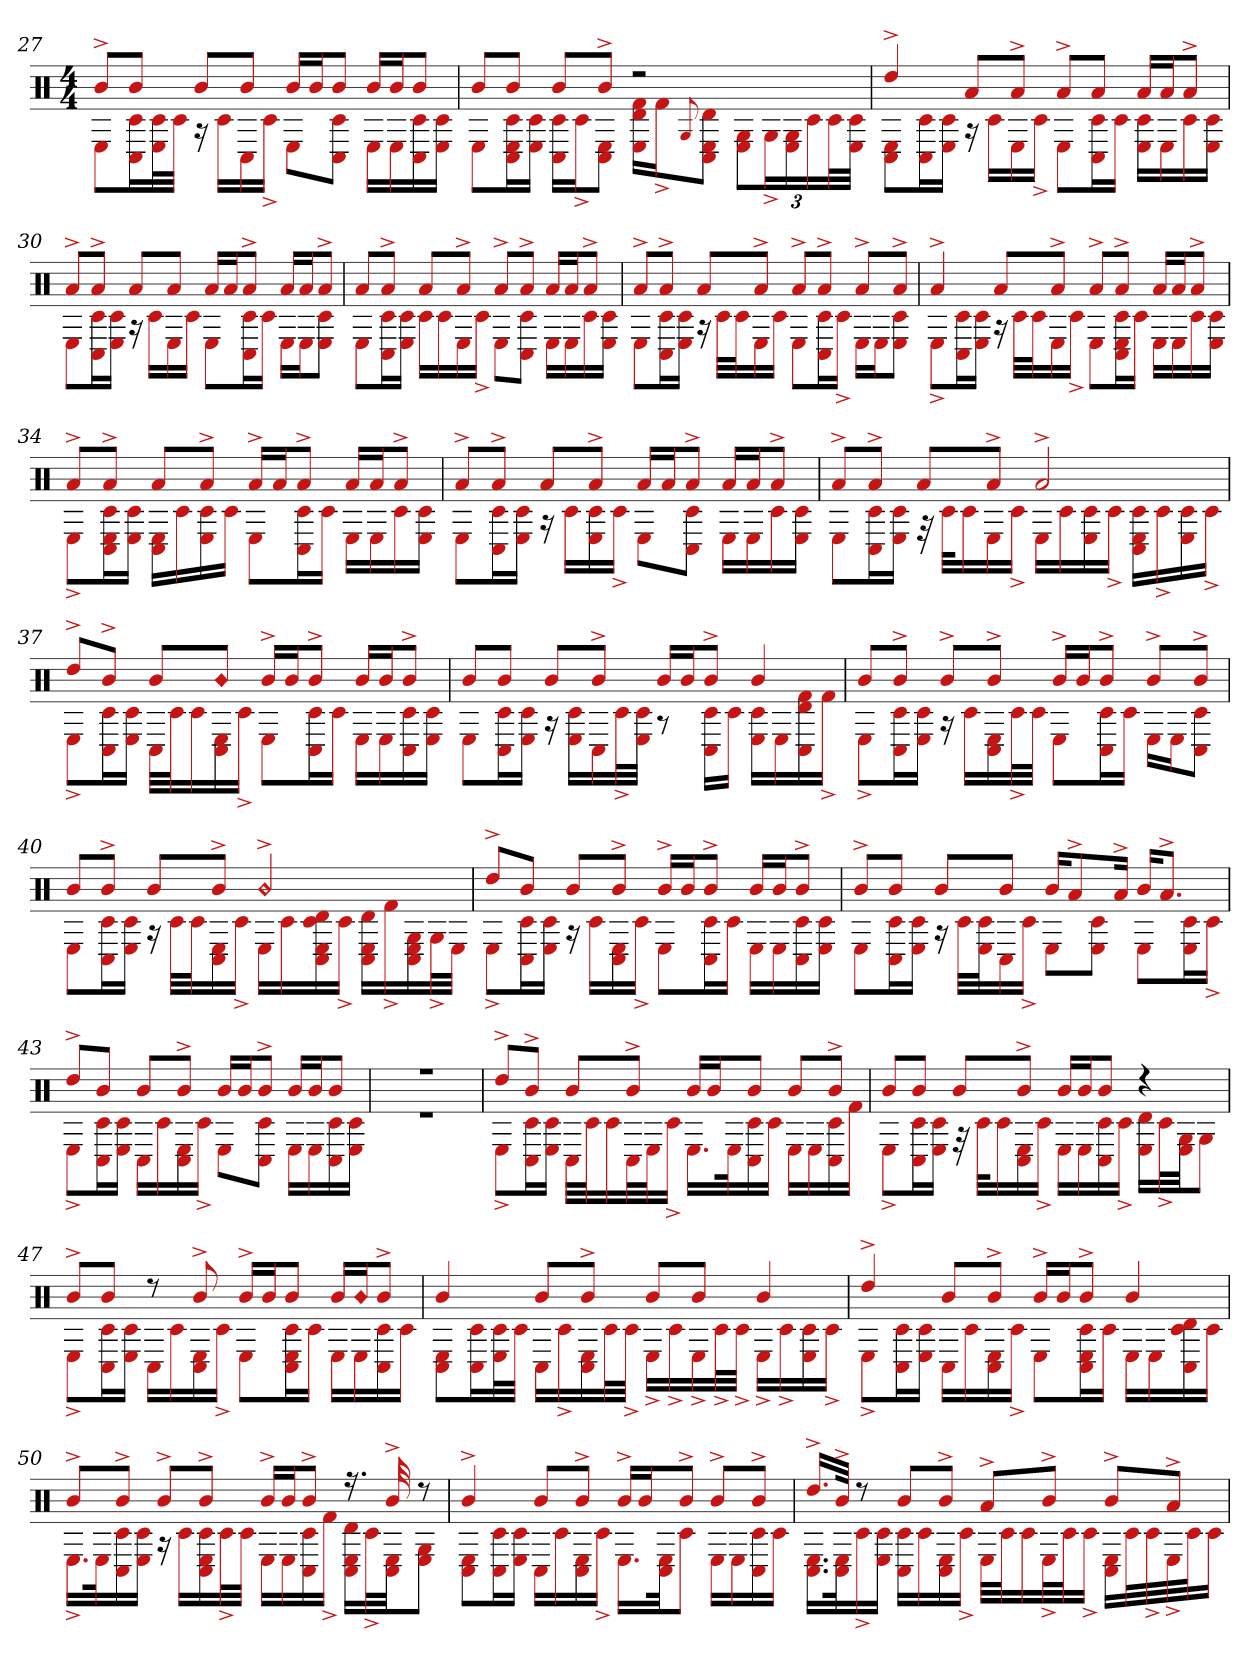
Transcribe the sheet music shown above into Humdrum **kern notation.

**kern
*part1
*staff1
*clefX
*k[]
*M4/4
=27
*^
8b^L	8EL
8bJ	16c# 16C#L
.	32E 32c#L
.	32c#JJJ
8bL	16r
.	16c#LL
8bJ	16C#
.	16c#^JJ
16bLL	8EL
16bJ	.
8bJ	8C# 8c#J
16bLL	16ELL
16bJ	16E
8bJ	16C# 16c#
.	16E 16c#JJ
=28	=28
8bL	8EL
8bJ	16E 16c# 16C#L
.	16E 16c#JJ
8bL	16C# 16c#LL
.	16c#^J
8b^J	8E 8C#J
2r	16d 16E 16f#LL
.	16f#^J
.	8qqG
.	8E 8C# 8dJ
.	12G 12EL
.	24G^L
.	24E 24G
.	24c#
.	48c#L
.	48c# 48EJJJ
=29	=29
4dd^	8E 8C#L
.	16C# 16c#L
.	16E 16c#JJ
8aL	16r
.	16c#LL
8a^J	16E
.	16c#^JJ
8a^L	8EL
8aJ	16C# 16c#L
.	16c#JJ
16aLL	16E 16c#LL
16aJ	16E
8a^J	16c#
.	16E 16c#JJ
=30	=30
8a^L	8EL
8a^J	16C# 16c#L
.	16E 16c#JJ
8aL	16r
.	16c#LL
8aJ	16E
.	16c#JJ
16aLL	8EL
16aJ	.
8a^J	16C# 16c#L
.	16c#JJ
16aLL	16ELL
16aJ	16EJ
8a^J	8E 8c#J
=31	=31
8aL	8EL
8a^J	16C# 16c#L
.	16E 16c#JJ
8aL	16c#LL
.	16c#
8a^J	16E
.	16c#^JJ
8a^L	8EL
8a^J	8C# 8c#J
16aLL	16ELL
16aJ	16E
8a^J	16c#
.	16c# 16EJJ
=32	=32
8a^L	8EL
8a^J	16C# 16c#L
.	16E 16c#JJ
8aL	16r
.	32c#LLL
.	32c#J
8a^J	16E
.	16c#JJ
8a^L	8EL
8a^J	16C# 16c#L
.	16c#^JJ
8a^L	16ELL
.	16EJ
8a^J	8c# 8EJ
=33	=33
4a^	8E^L
.	16c# 16C#L
.	16E 16c#JJ
8aL	16r
.	32c#LLL
.	32c#J
8a^J	16E
.	16c#^JJ
8a^L	8EL
8a^J	16c# 16C# 16EL
.	16c#JJ
16aLL	16ELL
16aJ	16E
8a^J	16c#
.	16c# 16EJJ
=34	=34
8a^L	8E^L
8a^J	16E 16c# 16C#L
.	16E 16c#JJ
8aL	16C# 16ELL
.	16c#
8a^J	16c# 16E
.	16c#JJ
16a^LL	8EL
16aJ	.
8a^J	16c# 16C#L
.	16c#JJ
16aLL	16ELL
16aJ	16E
8a^J	16c#
.	16c# 16EJJ
=35	=35
8a^L	8EL
8a^J	16c# 16C#L
.	16E 16c#JJ
8aL	16r
.	16c#LL
8a^J	16E 16c#
.	16c#^JJ
16aLL	8EL
16aJ	.
8a^J	8C# 8c#J
16aLL	16ELL
16aJ	16E
8a^J	16c#
.	16c# 16EJJ
=36	=36
8a^L	8EL
8a^J	16c# 16C#L
.	16E 16c#JJ
8aL	32r
.	32c#KLL
.	16c#
8a^J	16E
.	16c#^JJ
2a^	16ELL
.	16c#
.	16E 16c#
.	16c#^JJ
.	16C# 16E 16c#LL
.	16c#^
.	16E 16c#
.	16c#^JJ
=37	=37
8dd^L	8E^L
8b^J	16C# 16c#L
.	16E 16c#JJ
8bL	32C#LLL
.	32c#J
.	16c#
!LO:N:head=diamond	!
8bJ	16E 16C#
.	16c#^JJ
16b^LL	8EL
16bJ	.
8b^J	16C# 16c#L
.	16c#JJ
16bLL	16ELL
16bJ	16E
8b^J	16C# 16c#
.	16c# 16EJJ
=38	=38
8bL	8EL
8bJ	16C# 16c#L
.	16E 16c#JJ
8bL	16r
.	16E 16c#LL
8b^J	16C#
.	32c#^L
.	32c# 32EJJJ
16bLL	8r
16bJ	.
8b^J	16C# 16c#LL
.	16c#JJ
4b	16c# 16ELL
.	16E
.	16C# 16d 16f#
.	16f#^JJ
=39	=39
8bL	8E^L
8b^J	16C# 16c#L
.	16E 16c#JJ
8b^L	16r
.	16c#LL
8b^J	16E 16C#
.	32c#^L
.	32c#JJJ
16b^LL	8EL
16bJ	.
8b^J	16C# 16c#L
.	16c#JJ
8b^L	16ELL
.	16EJ
8b^J	8C# 8c#J
=40	=40
8bL	8EL
8b^J	16c# 16C#L
.	16E 16c#JJ
8bL	16r
.	32c#LLL
.	32c#J
8b^J	16C# 16E
.	16c#^JJ
!LO:N:head=diamond	!
2b^	16ELL
.	16c#
.	16c# 16C# 16E 16d
.	16c#^JJ
.	16d 16E 16C#LL
.	16f#^
.	16G 16E 16C#
.	32G^L
.	32EJJJ
=41	=41
8dd^L	8E^L
8bJ	16c# 16C#L
.	16E 16c#JJ
8bL	16r
.	16c#LL
8b^J	16E 16C#
.	16c#^JJ
16b^LL	8EL
16bJ	.
8b^J	16C# 16c#L
.	16c#JJ
16bLL	16ELL
16bJ	16E
8b^J	16C# 16c#
.	16E 16c#JJ
=42	=42
8b^L	8EL
8bJ	16c# 16C#L
.	16E 16c#JJ
8bL	16r
.	32c#LLL
.	32c# 32EJ
8bJ	16C#
.	16c#^JJ
16bKL	8EL
8a^	.
.	8c# 8EJ
16a^Jk	.
16bKL	8EL
8.a^J	.
.	16E 16c#L
.	16c#^JJ
=43	=43
8dd^L	8E^L
8bJ	16c# 16C#L
.	16E 16c#JJ
8bL	16C#LL
.	16c#
8b^J	16C# 16E
.	16c#^JJ
16bLL	8EL
16bJ	.
8b^J	8C# 8c#J
16bLL	16ELL
16bJ	16E
8bJ	16C# 16c#
.	16E 16c#JJ
=44	=44
1r	1r
=45	=45
8dd^L	8E^L
8b^J	16c# 16C#L
.	16E 16c#JJ
8bL	32C#LLL
.	32c#J
.	16c#
8b^J	32C#L
.	32EJ
.	16c#^JJ
16bLL	16.ELL
16bJ	.
.	32Ek
8bJ	16C# 16c#
.	16c#JJ
8bL	16ELL
.	16E
8b^J	16c# 16C#
.	16f#JJ
=46	=46
8bL	8E^L
8bJ	16C# 16c#L
.	16E 16c#JJ
8bL	32r
.	32c#KLL
.	16c#
8b^J	16E 16C#
.	16c#^JJ
16bLL	16ELL
16bJ	16E
8bJ	16C# 16c#
.	16c#^JJ
4r	16E 16dLL
.	32c#^L
.	32G 32EJJ
.	8GJ
=47	=47
8b^L	8E^L
8bJ	16C# 16c#L
.	16E 16c#JJ
8r	16C#LL
.	16c#
8b^	16C# 16E
.	16c#^JJ
16b^LL	8EL
16bJ	.
8bJ	16C# 16E 16c#L
.	16c#JJ
16bLL	16ELL
!LO:N:head=diamond	!
16bJ	16E
8b^J	16C# 16c#
.	16c#JJ
=48	=48
4b	8E 8C#L
.	16C# 16c#L
.	32E 32c#L
.	32c#JJJ
8bL	16C#LL
.	16c#^
8b^J	16C# 16E
.	32c#L
.	32c#^JJJ
8bL	16E^LL
.	16c#^
8bJ	16E^
.	32c#^L
.	32c#^JJJ
4b	16E^LL
.	16c#^
.	16E 16c#
.	16c#^JJ
=49	=49
4dd^	8E^L
.	16C# 16c#L
.	16E 16c#JJ
8bL	16C#LL
.	16c#
8b^J	16E 16C#
.	16c#^JJ
16b^LL	8EL
16bJ	.
8b^J	16C# 16E 16c#L
.	16c#JJ
4b	16ELL
.	16E
.	16C# 16d 16c#
.	16c#JJ
=50	=50
8b^L	16.E^LL
.	32Ek
8b^J	16C# 16c#
.	16E 16c#JJ
8b^L	16r
.	16c#LL
8b^J	16E 16c# 16C#
.	32c#^L
.	32c#JJJ
16b^LL	16ELL
16bJ	16E
8b^J	16c# 16C#
.	16f#^JJ
16.r	16d 16E 16C#LL
.	32c#^L
32b^	32C# 32EJJ
8r	8E 8GJ
=51	=51
4b^	8E 8C#L
.	16C# 16c#L
.	16E 16c#JJ
8bL	16C#LL
.	16c#
8b^J	16C# 16E
.	16c#^JJ
16b^LL	16.ELL
16bJ	.
.	32E 32C#Jk
8b^J	8c#J
8b^L	16ELL
.	16E
8b^J	16C# 16c#
.	16c#JJ
=52	=52
16.dd^LL	16.C# 16.ELL
32b^JJk	32E 32C#k
8r	16c#^
.	16E 16c#JJ
8bL	16C# 16c#LL
.	16c#
8b^J	16E 16C#
.	16c#^JJ
8a^L	32ELLL
.	32c#J
.	16c#
8b^J	32E^L
.	32c#J
.	16c#^JJ
8b^L	16E 16C#LL
.	32c#L
.	32c#^
8a^J	32E^
.	32c#J
.	16c#JJ
*v	*v
=
*-
